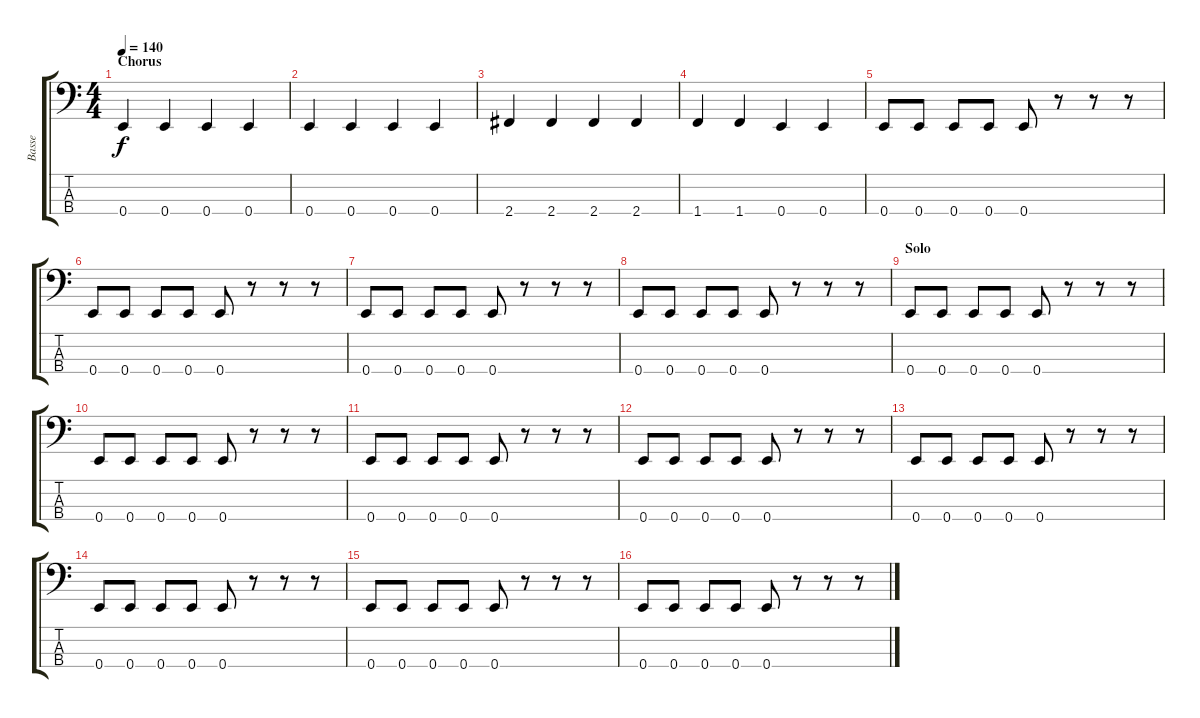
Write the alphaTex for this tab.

\track ("Basse" "Basse") {instrument electricbasspick}
\staff {score tabs}
\tuning (G2 D2 A1 E1) {hide}
\ts (4 4)
\section ("" "Chorus")
\tempo 140
\clef f4
\ks c
0.4.4{dy f} 0.4.4 0.4.4 0.4.4 |
0.4.4 0.4.4 0.4.4 0.4.4 |
2.4.4 2.4.4 2.4.4 2.4.4 |
1.4.4 1.4.4 0.4.4 0.4.4 |
0.4.8 0.4.8 0.4.8 0.4.8 0.4.8 r.8 r.8 r.8 |
0.4.8 0.4.8 0.4.8 0.4.8 0.4.8 r.8 r.8 r.8 |
0.4.8 0.4.8 0.4.8 0.4.8 0.4.8 r.8 r.8 r.8 |
0.4.8 0.4.8 0.4.8 0.4.8 0.4.8 r.8 r.8 r.8 |
\section ("" "Solo")
0.4.8 0.4.8 0.4.8 0.4.8 0.4.8 r.8 r.8 r.8 |
0.4.8 0.4.8 0.4.8 0.4.8 0.4.8 r.8 r.8 r.8 |
0.4.8 0.4.8 0.4.8 0.4.8 0.4.8 r.8 r.8 r.8 |
0.4.8 0.4.8 0.4.8 0.4.8 0.4.8 r.8 r.8 r.8 |
0.4.8 0.4.8 0.4.8 0.4.8 0.4.8 r.8 r.8 r.8 |
0.4.8 0.4.8 0.4.8 0.4.8 0.4.8 r.8 r.8 r.8 |
0.4.8 0.4.8 0.4.8 0.4.8 0.4.8 r.8 r.8 r.8 |
0.4.8 0.4.8 0.4.8 0.4.8 0.4.8 r.8 r.8 r.8
